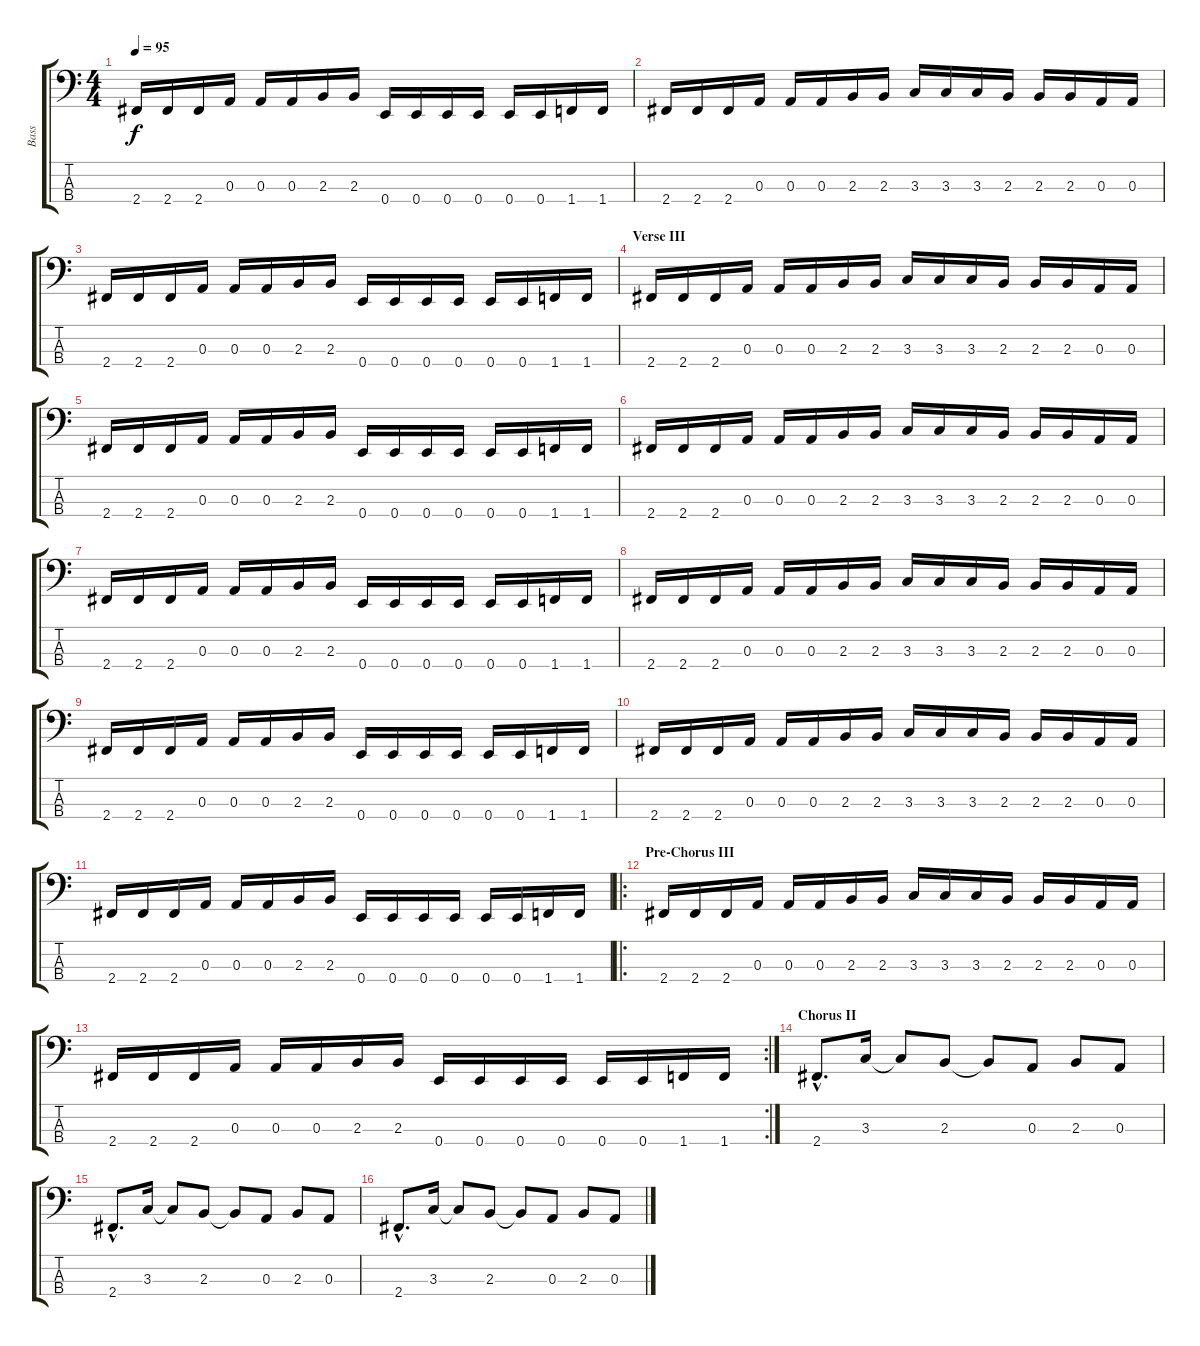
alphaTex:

\track ("Bass" "Bass") {instrument electricbasspick}
\staff {score tabs}
\tuning (G2 D2 A1 E1) {hide}
\ts (4 4)
\tempo 95
\clef f4
\ks c
2.4.16{dy f} 2.4.16 2.4.16 0.3.16 0.3.16 0.3.16 2.3.16 2.3.16 0.4.16 0.4.16 0.4.16 0.4.16 0.4.16 0.4.16 1.4.16 1.4.16 |
2.4.16 2.4.16 2.4.16 0.3.16 0.3.16 0.3.16 2.3.16 2.3.16 3.3.16 3.3.16 3.3.16 2.3.16 2.3.16 2.3.16 0.3.16 0.3.16 |
2.4.16 2.4.16 2.4.16 0.3.16 0.3.16 0.3.16 2.3.16 2.3.16 0.4.16 0.4.16 0.4.16 0.4.16 0.4.16 0.4.16 1.4.16 1.4.16 |
\section ("" "Verse III")
2.4.16 2.4.16 2.4.16 0.3.16 0.3.16 0.3.16 2.3.16 2.3.16 3.3.16 3.3.16 3.3.16 2.3.16 2.3.16 2.3.16 0.3.16 0.3.16 |
2.4.16 2.4.16 2.4.16 0.3.16 0.3.16 0.3.16 2.3.16 2.3.16 0.4.16 0.4.16 0.4.16 0.4.16 0.4.16 0.4.16 1.4.16 1.4.16 |
2.4.16 2.4.16 2.4.16 0.3.16 0.3.16 0.3.16 2.3.16 2.3.16 3.3.16 3.3.16 3.3.16 2.3.16 2.3.16 2.3.16 0.3.16 0.3.16 |
2.4.16 2.4.16 2.4.16 0.3.16 0.3.16 0.3.16 2.3.16 2.3.16 0.4.16 0.4.16 0.4.16 0.4.16 0.4.16 0.4.16 1.4.16 1.4.16 |
2.4.16 2.4.16 2.4.16 0.3.16 0.3.16 0.3.16 2.3.16 2.3.16 3.3.16 3.3.16 3.3.16 2.3.16 2.3.16 2.3.16 0.3.16 0.3.16 |
2.4.16 2.4.16 2.4.16 0.3.16 0.3.16 0.3.16 2.3.16 2.3.16 0.4.16 0.4.16 0.4.16 0.4.16 0.4.16 0.4.16 1.4.16 1.4.16 |
2.4.16 2.4.16 2.4.16 0.3.16 0.3.16 0.3.16 2.3.16 2.3.16 3.3.16 3.3.16 3.3.16 2.3.16 2.3.16 2.3.16 0.3.16 0.3.16 |
2.4.16 2.4.16 2.4.16 0.3.16 0.3.16 0.3.16 2.3.16 2.3.16 0.4.16 0.4.16 0.4.16 0.4.16 0.4.16 0.4.16 1.4.16 1.4.16 |
\ro
\section ("" "Pre-Chorus III")
2.4.16 2.4.16 2.4.16 0.3.16 0.3.16 0.3.16 2.3.16 2.3.16 3.3.16 3.3.16 3.3.16 2.3.16 2.3.16 2.3.16 0.3.16 0.3.16 |
\rc 2
2.4.16 2.4.16 2.4.16 0.3.16 0.3.16 0.3.16 2.3.16 2.3.16 0.4.16 0.4.16 0.4.16 0.4.16 0.4.16 0.4.16 1.4.16 1.4.16 |
\section ("" "Chorus II")
2.4{hac}.8{d} 3.3.16 3.3{t}.8 2.3.8 2.3{t}.8 0.3.8 2.3.8 0.3.8 |
2.4{hac}.8{d} 3.3.16 3.3{t}.8 2.3.8 2.3{t}.8 0.3.8 2.3.8 0.3.8 |
2.4{hac}.8{d} 3.3.16 3.3{t}.8 2.3.8 2.3{t}.8 0.3.8 2.3.8 0.3.8
